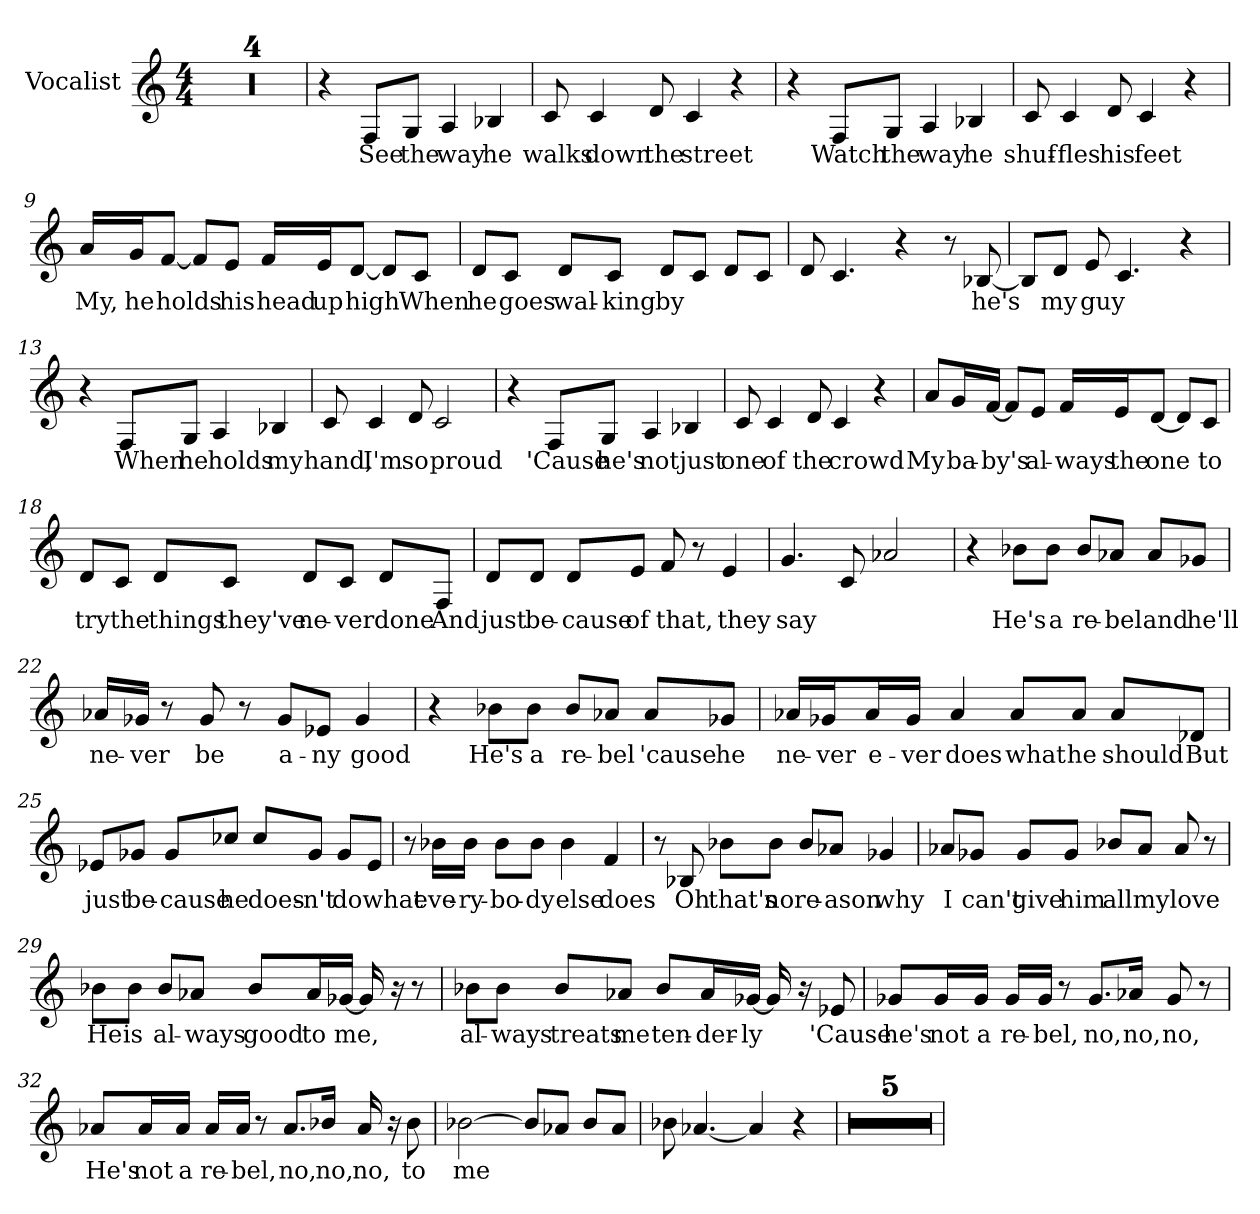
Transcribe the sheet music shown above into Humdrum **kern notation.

**kern	**text
*part1	*part1
*staff1	*staff1
*I"Vocalist	*
*clefG2	*
*M4/4	*
=1	=1
*clefG2	*
*M4/4	*
1r	.
=2	=2
1r	.
=3	=3
1r	.
=4	=4
1r	.
=5	=5
4r	.
8F/L	See
8G/J	the
4A	way
4B-X	he
=6	=6
8c	walks
4c	down
8d	the
4c	street
4r	.
=7	=7
4r	.
8F/L	Watch
8G/J	the
4A	way
4B-X	he
=8	=8
8c	shuf-
4c	-fles
8d	his
4c	feet
4r	.
=9	=9
16a/LL	My,
16g/J	he
[8f/J	holds
8f/L]	_
8e/J	his
16f/LL	head
16e/J	up
[8d/J	high
8d/L]	_
8c/J	When
=10	=10
8d/L	he
8c/J	goes
8d/L	wal-
8c/J	-king
8d/L	by
8c/J	_
8d/L	_
8c/J	_
=11	=11
8d	_
4.c	_
4r	.
8r	.
[8B-X	he's
=12	=12
8B-/L]	_
8d/J	my
8e	guy
4.c	_
4r	.
=13	=13
4r	.
8F/L	When
8G/J	he
4A	holds
4B-X	my
=14	=14
8c	hand,
4c	I'm
8d	so
2c	proud
=15	=15
4r	.
8F/L	'Cause
8G/J	he's
4A	not
4B-X	just
=16	=16
8c	one
4c	of
8d	the
4c	crowd
4r	.
=17	=17
8a/L	My
16g/L	ba-
[16f/JJ	-by's
8f/L]	_
8e/J	al-
16f/LL	-ways
16e/J	the
[8d/J	one
8d/L]	_
8c/J	to
=18	=18
8d/L	try
8c/J	the
8d/L	things
8c/J	they've
8d/L	ne-
8c/J	-ver
8d/L	done
8F/J	And
=19	=19
8d/L	just
8d/J	be-
8d/L	-cause
8e/J	of
8f	that,
8r	.
4e	they
=20	=20
4.g	say
8c	_
2a-X	_
=21	=21
4r	.
8b-X\L	He's
8b-\J	a
8b-/L	re-
8a-X/J	-bel
8a-/L	and
8g-X/J	he'll
=22	=22
16a-X/LL	ne-
16g-X/JJ	-ver
8r	.
8g-	be
8r	.
8g-/L	a-
8e-X/J	-ny
4g-	good
=23	=23
4r	.
8b-X\L	He's
8b-\J	a
8b-/L	re-
8a-X/J	-bel
8a-/L	'cause
8g-X/J	he
=24	=24
16a-X/LL	ne-
16g-X/J	-ver
16a-/L	e-
16g-/JJ	-ver
4a-	does
8a-/L	what
8a-/J	he
8a-/L	should
8d-X/J	But
=25	=25
8e-X/L	just
8g-X/J	be-
8g-/L	-cause
8cc-X/J	he
8cc-/L	does-
8g-/J	-n't
8g-/L	do
8e-/J	what
=26	=26
8r	.
16b-X\LL	eve-
16b-\JJ	-ry-
8b-\L	-bo-
8b-\J	-dy
4b-	else
4f	does
=27	=27
8r	.
8B-X	Oh
8b-X\L	that's
8b-\J	no
8b-/L	re-
8a-X/J	-ason
4g-X	why
=28	=28
8a-X/L	I
8g-X/J	can't
8g-/L	give
8g-/J	him
8b-X/L	all
8a-/J	my
8a-	love
8r	.
=29	=29
8b-X\L	He
8b-\J	is
8b-/L	al-
8a-X/J	-ways
8b-/L	good
16a-/L	to
[16g-X/JJ	me,
16g-]	_
16r	.
8r	.
=30	=30
8b-X\L	al-
8b-\J	-ways
8b-/L	treats
8a-X/J	me
8b-/L	ten-
16a-/L	-der-
[16g-X/JJ	-ly
16g-]	_
16r	.
8e-X	'Cause
=31	=31
8g-X/L	he's
16g-/L	not
16g-/JJ	a
16g-/LL	re-
16g-/JJ	-bel,
8r	.
8.g-/L	no,
16a-X/Jk	no,
8g-	no,
8r	.
=32	=32
8a-X/L	He's
16a-/L	not
16a-/JJ	a
16a-/LL	re-
16a-/JJ	-bel,
8r	.
8.a-/L	no,
16b-X/Jk	no,
16a-	no,
16r	.
8b-	to
=33	=33
[2b-X	me
8b-/L]	_
8a-X/J	_
8b-/L	_
8a-/J	_
=34	=34
8b-X	_
[4.a-X	_
4a-]	_
4r	.
=35	=35
1r	.
=36	=36
1r	.
=37	=37
1r	.
=38	=38
1r	.
=39	=39
1r	.
=	=
*-	*-
